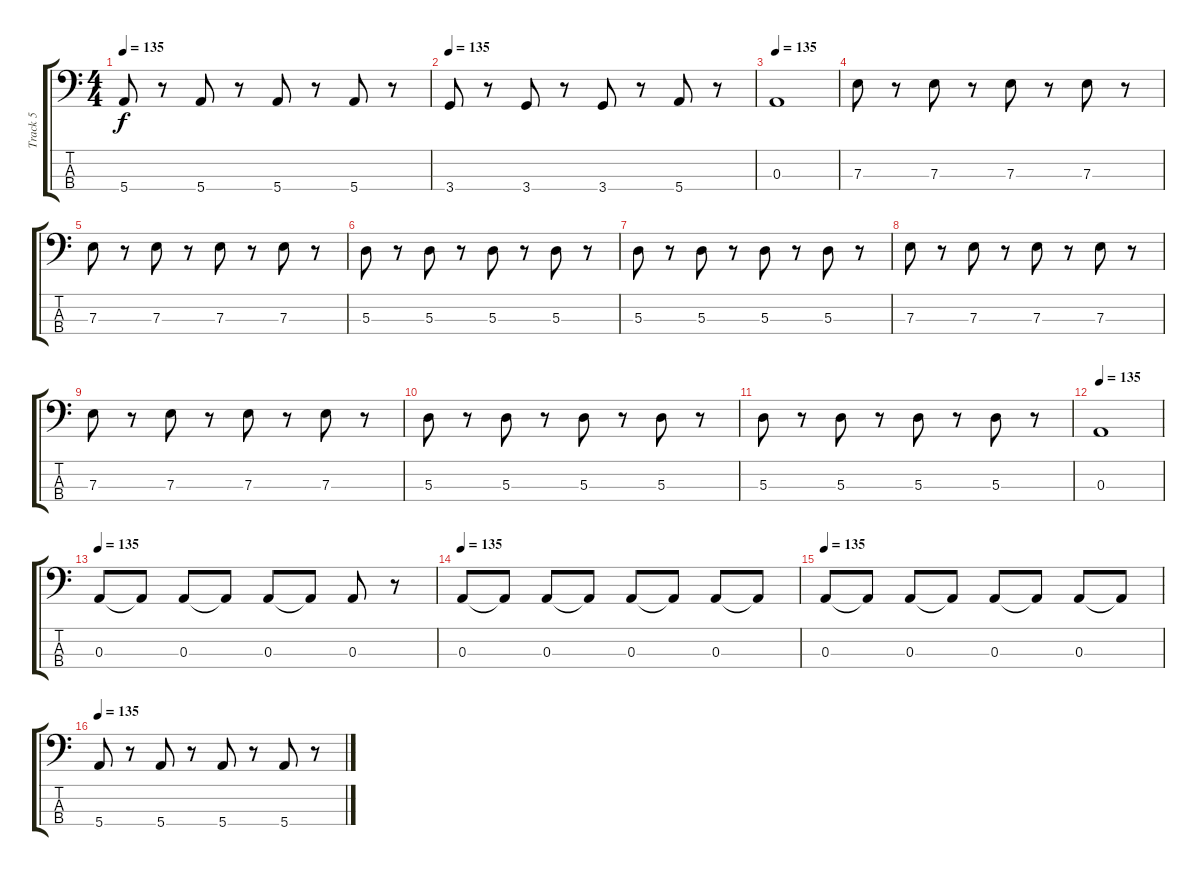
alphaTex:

\track ("Track 5" "Track 5") {instrument electricbassfinger}
\staff {score tabs}
\tuning (G2 D2 A1 E1) {hide}
\ts (4 4)
\tempo 135
\clef f4
\ks c
5.4.8{dy f} r.8 5.4.8 r.8 5.4.8 r.8 5.4.8 r.8 |
\tempo 135
3.4.8 r.8 3.4.8 r.8 3.4.8 r.8 5.4.8 r.8 |
\tempo 135
0.3.1 |
7.3.8 r.8 7.3.8 r.8 7.3.8 r.8 7.3.8 r.8 |
7.3.8 r.8 7.3.8 r.8 7.3.8 r.8 7.3.8 r.8 |
5.3.8 r.8 5.3.8 r.8 5.3.8 r.8 5.3.8 r.8 |
5.3.8 r.8 5.3.8 r.8 5.3.8 r.8 5.3.8 r.8 |
7.3.8 r.8 7.3.8 r.8 7.3.8 r.8 7.3.8 r.8 |
7.3.8 r.8 7.3.8 r.8 7.3.8 r.8 7.3.8 r.8 |
5.3.8 r.8 5.3.8 r.8 5.3.8 r.8 5.3.8 r.8 |
5.3.8 r.8 5.3.8 r.8 5.3.8 r.8 5.3.8 r.8 |
\tempo 135
0.3.1 |
\tempo 135
0.3.8 0.3{t}.8 0.3.8 0.3{t}.8 0.3.8 0.3{t}.8 0.3.8 r.8 |
\tempo 135
0.3.8 0.3{t}.8 0.3.8 0.3{t}.8 0.3.8 0.3{t}.8 0.3.8 0.3{t}.8 |
\tempo 135
0.3.8 0.3{t}.8 0.3.8 0.3{t}.8 0.3.8 0.3{t}.8 0.3.8 0.3{t}.8 |
\tempo 135
5.4.8 r.8 5.4.8 r.8 5.4.8 r.8 5.4.8 r.8
